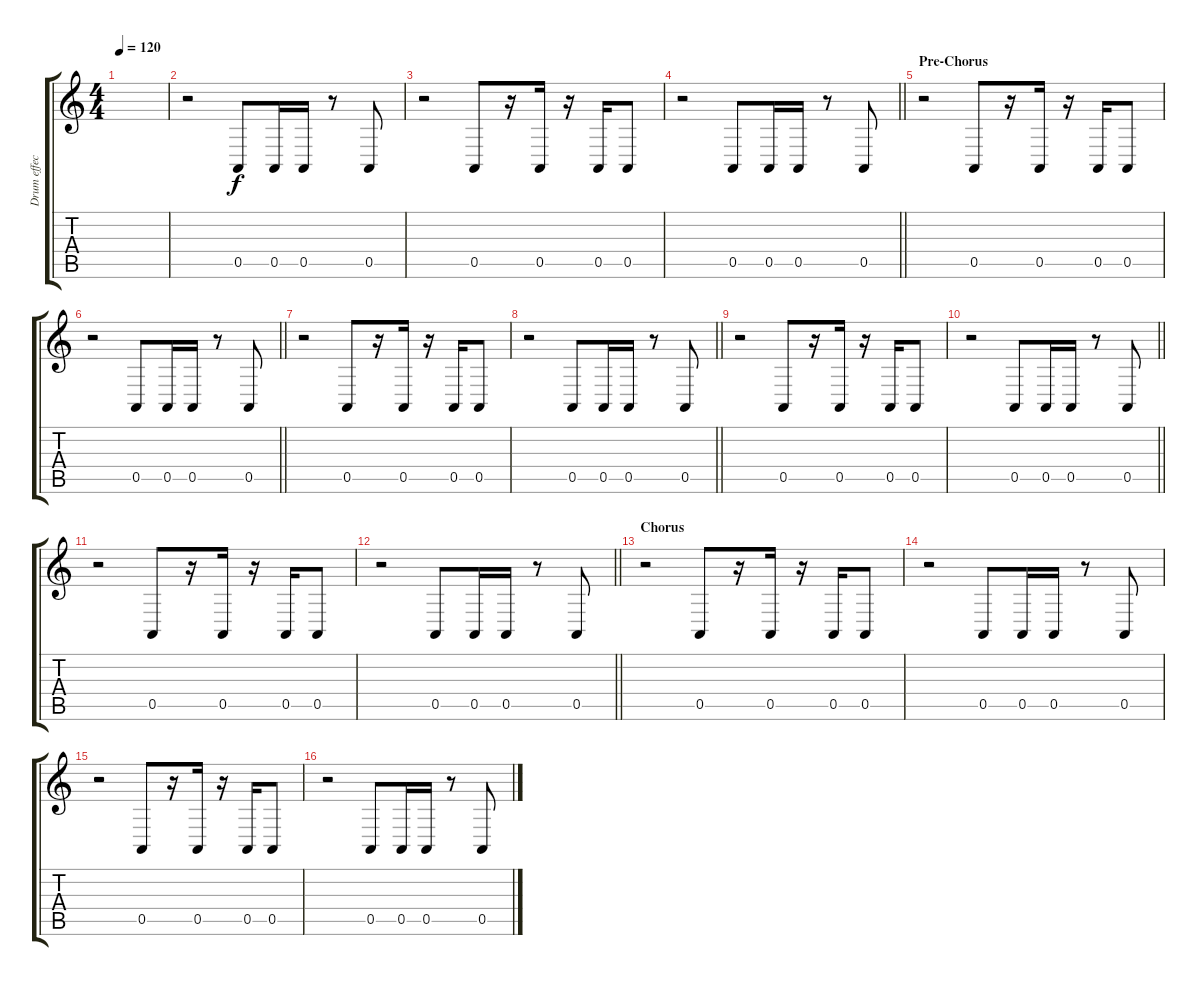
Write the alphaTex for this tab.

\track ("Drum effect" "Drum effec") {instrument melodictom}
\staff {score tabs}
\tuning (E4 B3 G3 D3 A2 E2) {hide}
\ts (4 4)
\tempo 120
\clef g2
\ks c
|
r.2 0.5.8 0.5.16 0.5.16 r.8 0.5.8 |
r.2 0.5.8 r.16 0.5.16 r.16 0.5.16 0.5.8 |
\barLineRight lightlight
r.2 0.5.8 0.5.16 0.5.16 r.8 0.5.8 |
\section ("" "Pre-Chorus")
r.2 0.5.8 r.16 0.5.16 r.16 0.5.16 0.5.8 |
\barLineRight lightlight
r.2 0.5.8 0.5.16 0.5.16 r.8 0.5.8 |
r.2 0.5.8 r.16 0.5.16 r.16 0.5.16 0.5.8 |
\barLineRight lightlight
r.2 0.5.8 0.5.16 0.5.16 r.8 0.5.8 |
r.2 0.5.8 r.16 0.5.16 r.16 0.5.16 0.5.8 |
\barLineRight lightlight
r.2 0.5.8 0.5.16 0.5.16 r.8 0.5.8 |
r.2 0.5.8 r.16 0.5.16 r.16 0.5.16 0.5.8 |
\barLineRight lightlight
r.2 0.5.8 0.5.16 0.5.16 r.8 0.5.8 |
\section ("" "Chorus")
r.2 0.5.8 r.16 0.5.16 r.16 0.5.16 0.5.8 |
r.2 0.5.8 0.5.16 0.5.16 r.8 0.5.8 |
r.2 0.5.8 r.16 0.5.16 r.16 0.5.16 0.5.8 |
r.2 0.5.8 0.5.16 0.5.16 r.8 0.5.8
